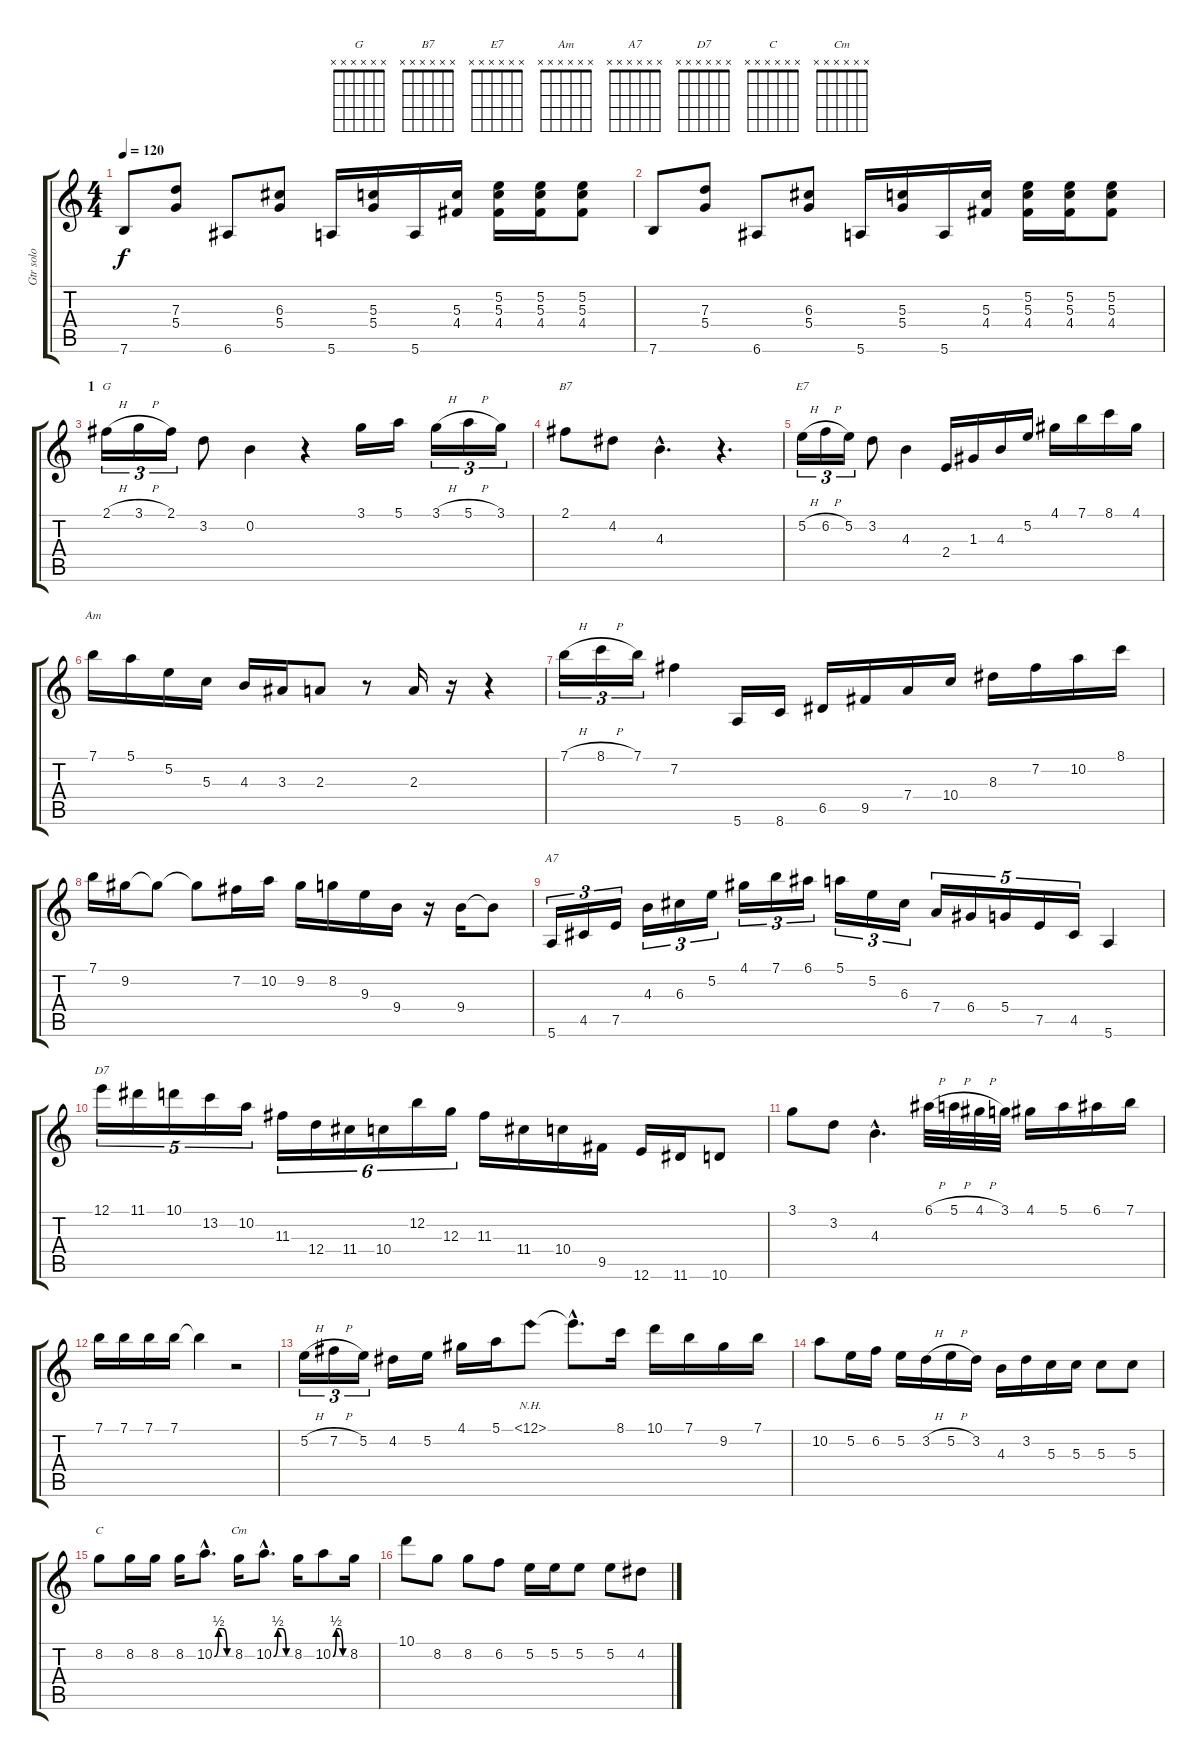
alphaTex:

\track ("Gtr solo" "Gtr solo") {instrument acousticguitarsteel}
\staff {score tabs}
\tuning (E4 B3 G3 D3 A2 E2) {hide}
\chord ("G" x x x x x x) {firstfret 0}
\chord ("B7" x x x x x x) {firstfret 0}
\chord ("E7" x x x x x x) {firstfret 0}
\chord ("Am" x x x x x x) {firstfret 0}
\chord ("A7" x x x x x x) {firstfret 0}
\chord ("D7" x x x x x x) {firstfret 0}
\chord ("C" x x x x x x) {firstfret 0}
\chord ("Cm" x x x x x x) {firstfret 0}
\ts (4 4)
\tempo 120
\clef g2
\ks c
7.6.8{dy f instrument acousticguitarsteel} (7.3 5.4).8 6.6.8 (6.3 5.4).8 5.6.16 (5.3 5.4).16 5.6.16 (5.3 4.4).16 (5.2 5.3 4.4).16 (5.2 5.3 4.4).16 (5.2 5.3 4.4).8 |
7.6.8 (7.3 5.4).8 6.6.8 (6.3 5.4).8 5.6.16 (5.3 5.4).16 5.6.16 (5.3 4.4).16 (5.2 5.3 4.4).16 (5.2 5.3 4.4).16 (5.2 5.3 4.4).8 |
\section ("" "1")
2.1{h}.16{tu (3 2) ch "G"} 3.1{h}.16{tu (3 2)} 2.1.16{tu (3 2)} 3.2.8 0.2.4 r.4 3.1.16 5.1.16 3.1{h}.16{tu (3 2)} 5.1{h}.16{tu (3 2)} 3.1.16{tu (3 2)} |
2.1.8{ch "B7"} 4.2.8 4.3{hac}.4{d} r.4{d} |
5.2{h}.16{tu (3 2) ch "E7"} 6.2{h}.16{tu (3 2)} 5.2.16{tu (3 2)} 3.2.8 4.3.4 2.4.16 1.3.16 4.3.16 5.2.16 4.1.16 7.1.16 8.1.16 4.1.16 |
7.1.16{ch "Am"} 5.1.16 5.2.16 5.3.16 4.3.16 3.3.16 2.3.8 r.8 2.3.16 r.16 r.4 |
7.1{h}.16{tu (3 2)} 8.1{h}.16{tu (3 2)} 7.1.16{tu (3 2)} 7.2.4 5.6.16 8.6.16 6.5.16 9.5.16 7.4.16 10.4.16 8.3.16 7.2.16 10.2.16 8.1.16 |
7.1.16 9.2.16 9.2{t}.8 9.2{t}.8 7.2.16 10.2.16 9.2.16 8.2.16 9.3.16 9.4.16 r.16 9.4.16 9.4{t}.8 |
5.6.16{tu (3 2) ch "A7"} 4.5.16{tu (3 2)} 7.5.16{tu (3 2)} 4.3.16{tu (3 2)} 6.3.16{tu (3 2)} 5.2.16{tu (3 2)} 4.1.16{tu (3 2)} 7.1.16{tu (3 2)} 6.1.16{tu (3 2)} 5.1.16{tu (3 2)} 5.2.16{tu (3 2)} 6.3.16{tu (3 2)} 7.4.16{tu (5 4)} 6.4.16{tu (5 4)} 5.4.16{tu (5 4)} 7.5.16{tu (5 4)} 4.5.16{tu (5 4)} 5.6.4 |
12.1.16{tu (5 4) ch "D7"} 11.1.16{tu (5 4)} 10.1.16{tu (5 4)} 13.2.16{tu (5 4)} 10.2.16{tu (5 4)} 11.3.16{tu (6 4)} 12.4.16{tu (6 4)} 11.4.16{tu (6 4)} 10.4.16{tu (6 4)} 12.2.16{tu (6 4)} 12.3.16{tu (6 4)} 11.3.16 11.4.16 10.4.16 9.5.16 12.6.16 11.6.16 10.6.8 |
3.1.8 3.2.8 4.3{hac}.4{d} 6.1{h}.32 5.1{h}.32 4.1{h}.32 3.1.32 4.1.16 5.1.16 6.1.16 7.1.16 |
7.1.16 7.1.16 7.1.16 7.1.16 7.1{t}.4 r.2 |
5.2{h}.16{tu (3 2)} 7.2{h}.16{tu (3 2)} 5.2.16{tu (3 2)} 4.2.16 5.2.16 4.1.16 5.1.16 12.1{nh}.8 12.1{hac t}.8{d} 8.1.16 10.1.16 7.1.16 9.2.16 7.1.16 |
10.2.8 5.2.16 6.2.16 5.2.16 3.2{h}.16 5.2{h}.16 3.2.16 4.3.16 3.2.16 5.3.16 5.3.16 5.3.8 5.3.8 |
8.2.8{ch "C"} 8.2.16 8.2.16 8.2.16 10.2{be (custom 0 0 15 2 30 2 45 0 60 0) hac}.8{d} 8.2.16{ch "Cm"} 10.2{be (custom 0 0 15 2 30 2 45 0 60 0) hac}.8{d} 8.2.16 10.2{be (custom 0 0 15 2 30 2 45 0 60 0)}.8 8.2.16 |
10.1.8 8.2.8 8.2.8 6.2.8 5.2.16 5.2.16 5.2.8 5.2.8 4.2.8
